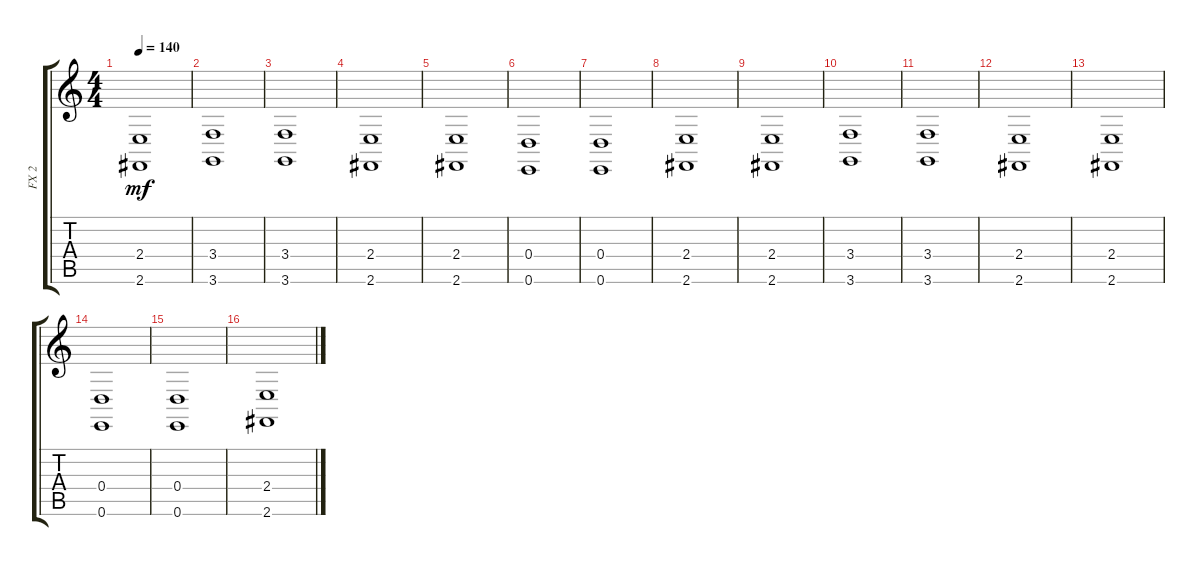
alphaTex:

\track ("FX 2" "FX 2") {instrument reversecymbal}
\staff {score tabs}
\tuning (E4 B3 G3 D3 A2 E2) {hide}
\ts (4 4)
\tempo 140
\clef g2
\ks c
(2.4 2.6).1{dy mf} |
(3.4 3.6).1{instrument synthdrum} |
(3.4 3.6).1 |
(2.4 2.6).1 |
(2.4 2.6).1 |
(0.4 0.6).1{instrument synthdrum} |
(0.4 0.6).1 |
(2.4 2.6).1 |
(2.4 2.6).1 |
(3.4 3.6).1{instrument synthdrum} |
(3.4 3.6).1 |
(2.4 2.6).1 |
(2.4 2.6).1 |
(0.4 0.6).1{instrument synthdrum} |
(0.4 0.6).1 |
(2.4 2.6).1
